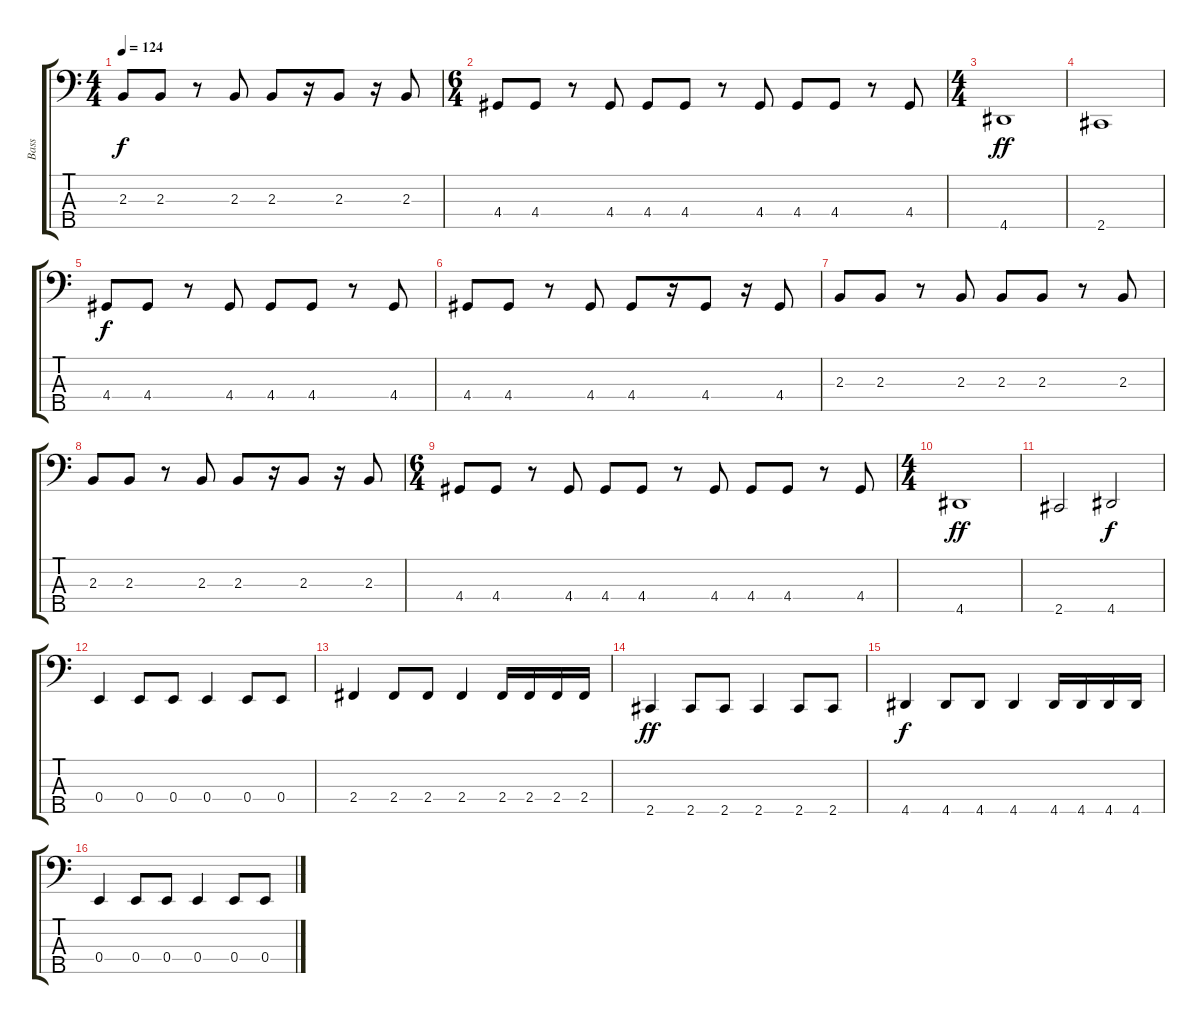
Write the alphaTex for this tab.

\track ("Bass" "Bass") {instrument electricbassfinger}
\staff {score tabs}
\tuning (G2 D2 A1 E1 B0) {hide}
\ts (4 4)
\tempo 124
\clef f4
\ks c
2.3.8{dy f} 2.3.8 r.8 2.3.8 2.3.8 r.16 2.3.8 r.16 2.3.8 |
\ts (6 4)
4.4.8 4.4.8 r.8 4.4.8 4.4.8 4.4.8 r.8 4.4.8 4.4.8 4.4.8 r.8 4.4.8 |
\ts (4 4)
4.5.1{dy ff} |
2.5.1 |
4.4.8{dy f} 4.4.8 r.8 4.4.8 4.4.8 4.4.8 r.8 4.4.8 |
4.4.8 4.4.8 r.8 4.4.8 4.4.8 r.16 4.4.8 r.16 4.4.8 |
2.3.8 2.3.8 r.8 2.3.8 2.3.8 2.3.8 r.8 2.3.8 |
2.3.8 2.3.8 r.8 2.3.8 2.3.8 r.16 2.3.8 r.16 2.3.8 |
\ts (6 4)
4.4.8 4.4.8 r.8 4.4.8 4.4.8 4.4.8 r.8 4.4.8 4.4.8 4.4.8 r.8 4.4.8 |
\ts (4 4)
4.5.1{dy ff} |
2.5.2 4.5.2{dy f} |
0.4.4 0.4.8 0.4.8 0.4.4 0.4.8 0.4.8 |
2.4.4 2.4.8 2.4.8 2.4.4 2.4.16 2.4.16 2.4.16 2.4.16 |
2.5.4{dy ff} 2.5.8 2.5.8 2.5.4 2.5.8 2.5.8 |
4.5.4{dy f} 4.5.8 4.5.8 4.5.4 4.5.16 4.5.16 4.5.16 4.5.16 |
0.4.4 0.4.8 0.4.8 0.4.4 0.4.8 0.4.8
